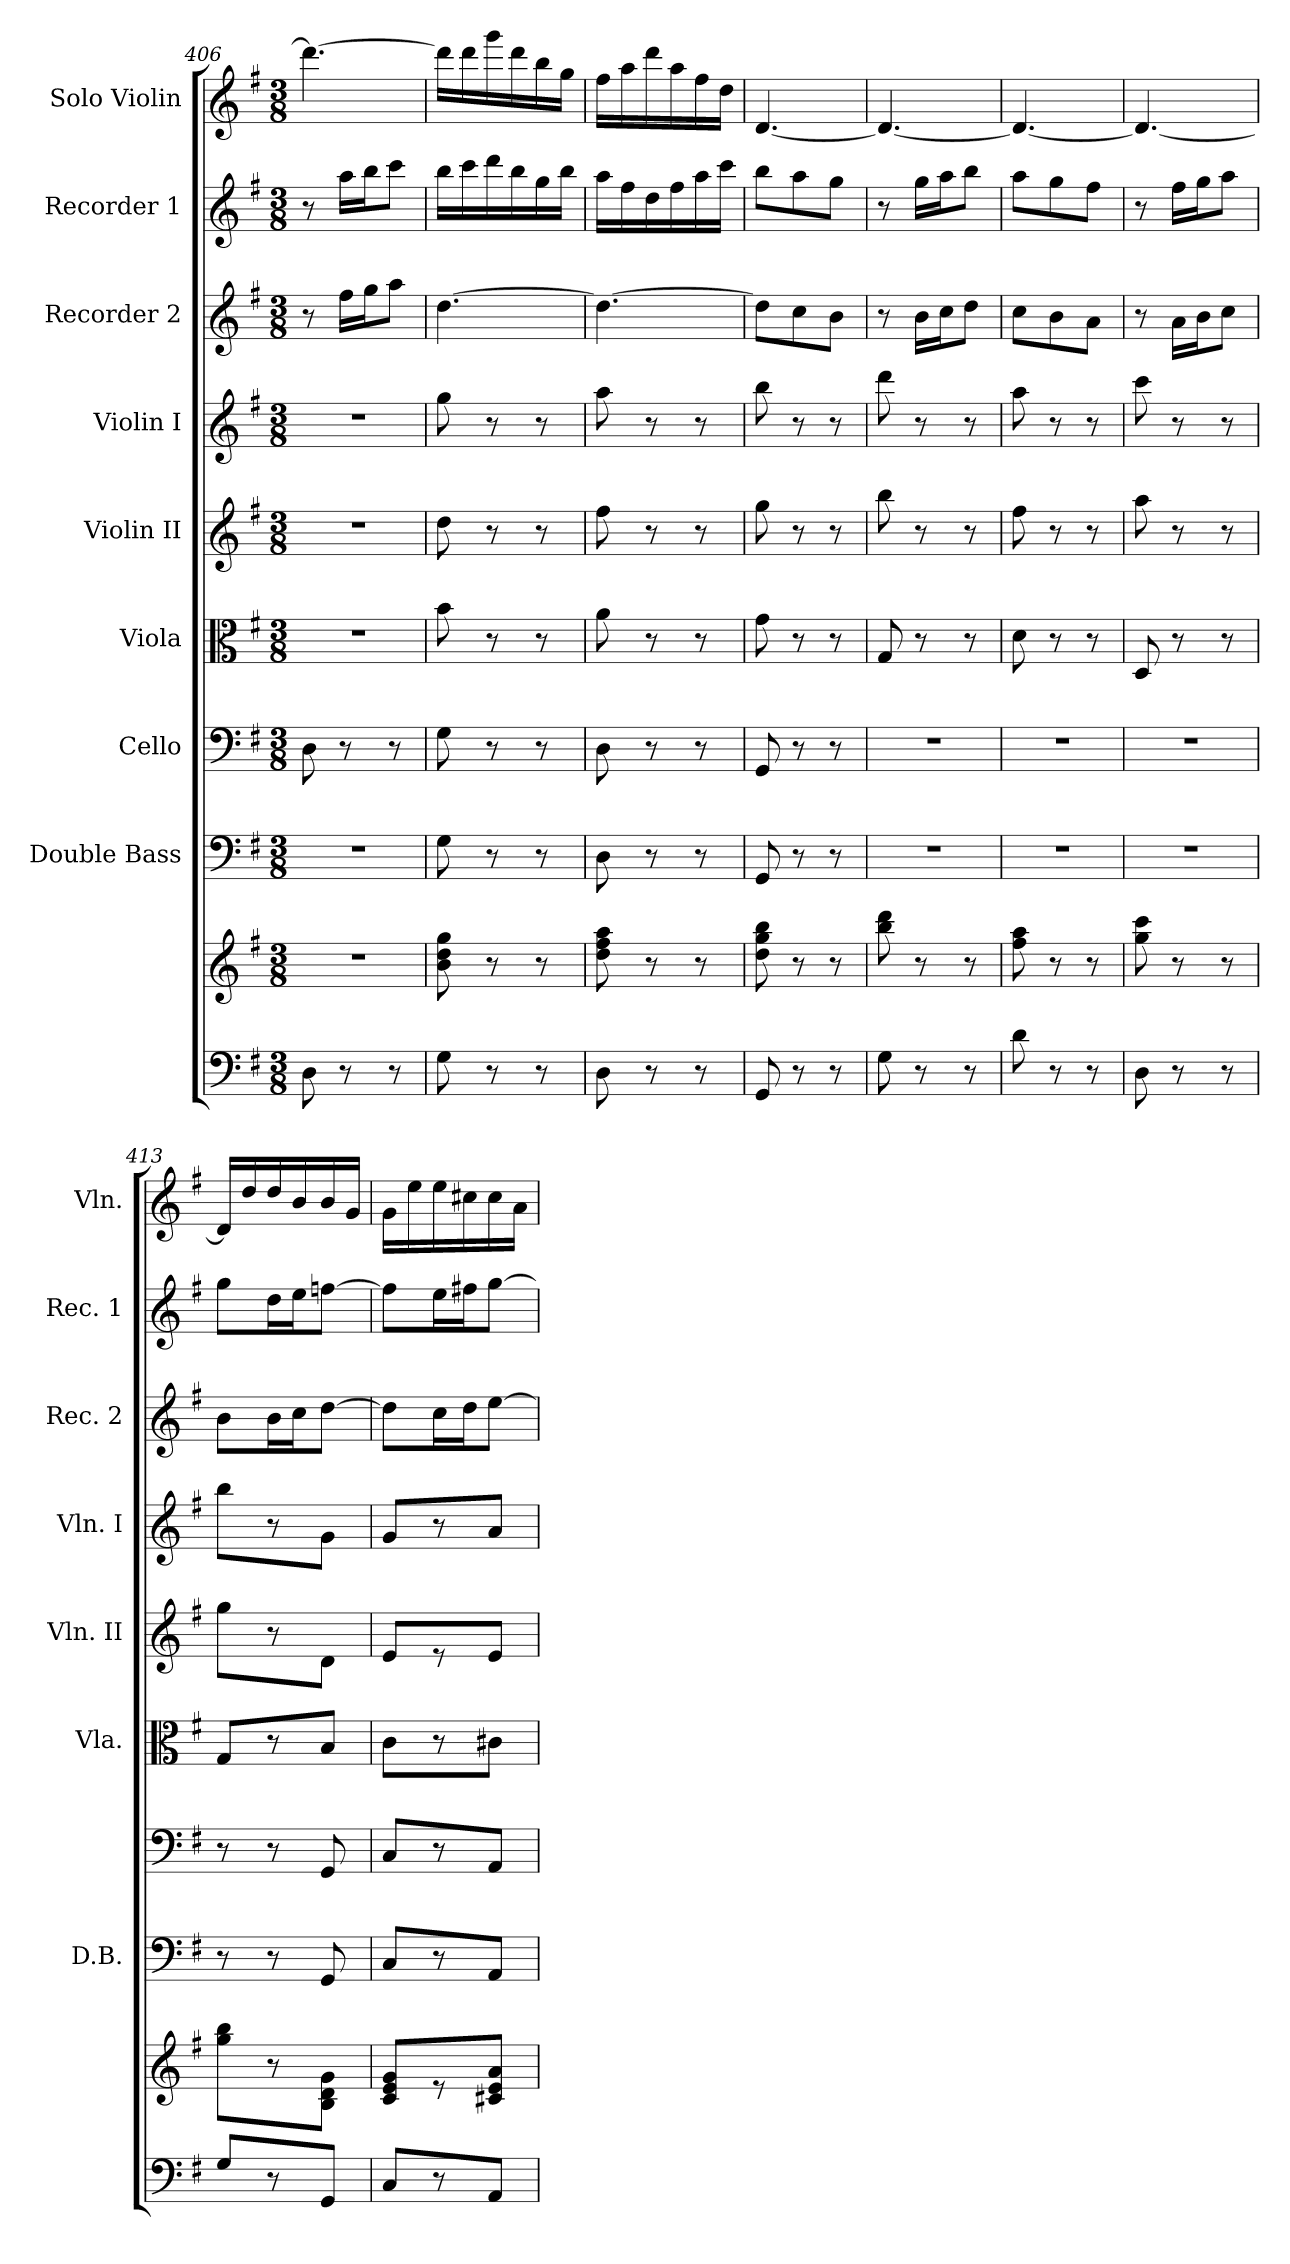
**kern	**kern	**kern	**kern	**kern	**kern	**kern	**kern	**kern	**kern
*part9	*part9	*part8	*part7	*part6	*part5	*part4	*part3	*part2	*part1
*staff10	*staff9	*staff8	*staff7	*staff6	*staff5	*staff4	*staff3	*staff2	*staff1
*	*	*I"Double Bass	*I"Cello	*I"Viola	*I"Violin II	*I"Violin I	*I"Recorder 2	*I"Recorder 1	*I"Solo Violin
*	*	*I'D.B.	*	*I'Vla.	*I'Vln. II	*I'Vln. I	*I'Rec. 2	*I'Rec. 1	*I'Vln.
*clefF4	*clefG2	*clefF4	*clefF4	*clefC3	*clefG2	*clefG2	*clefG2	*clefG2	*clefG2
*	*	*ITrd7c12	*	*	*	*	*	*	*
*k[f#]	*k[f#]	*k[f#]	*k[f#]	*k[f#]	*k[f#]	*k[f#]	*k[f#]	*k[f#]	*k[f#]
*G:	*G:	*G:	*G:	*G:	*G:	*G:	*G:	*G:	*G:
*M3/8	*M3/8	*M3/8	*M3/8	*M3/8	*M3/8	*M3/8	*M3/8	*M3/8	*M3/8
=406	=406	=406	=406	=406	=406	=406	=406	=406	=406
8D\	4.r	4.r	8D\	4.r	4.r	4.r	8r	8r	4.ddd\_
8r	.	.	8r	.	.	.	16ff#\LL	16aa\LL	.
.	.	.	.	.	.	.	16gg\J	16bb\J	.
8r	.	.	8r	.	.	.	8aa\J	8ccc\J	.
!!LO:LB:g=z
=407	=407	=407	=407	=407	=407	=407	=407	=407	=407
8G\	8b\ 8dd\ 8gg\	8GG\	8G\	8b\	8dd\	8gg\	[4.dd\	16bb\LL	16ddd\LL]
.	.	.	.	.	.	.	.	16ccc\	16ddd\
8r	8r	8r	8r	8r	8r	8r	.	16ddd\	16ggg\
.	.	.	.	.	.	.	.	16bb\	16ddd\
8r	8r	8r	8r	8r	8r	8r	.	16gg\	16bb\
.	.	.	.	.	.	.	.	16bb\JJ	16gg\JJ
=408	=408	=408	=408	=408	=408	=408	=408	=408	=408
8D\	8dd\ 8ff#\ 8aa\	8DD\	8D\	8a\	8ff#\	8aa\	4.dd\_	16aa\LL	16ff#\LL
.	.	.	.	.	.	.	.	16ff#\	16aa\
8r	8r	8r	8r	8r	8r	8r	.	16dd\	16ddd\
.	.	.	.	.	.	.	.	16ff#\	16aa\
8r	8r	8r	8r	8r	8r	8r	.	16aa\	16ff#\
.	.	.	.	.	.	.	.	16ccc\JJ	16dd\JJ
=409	=409	=409	=409	=409	=409	=409	=409	=409	=409
8GG/	8dd\ 8gg\ 8bb\	8GGG/	8GG/	8g\	8gg\	8bb\	8dd\L]	8bb\L	[4.d/
8r	8r	8r	8r	8r	8r	8r	8cc\	8aa\	.
8r	8r	8r	8r	8r	8r	8r	8b\J	8gg\J	.
=410	=410	=410	=410	=410	=410	=410	=410	=410	=410
8G\	8bb\ 8ddd\	4.r	4.r	8G/	8bb\	8ddd\	8r	8r	4.d/_
8r	8r	.	.	8r	8r	8r	16b\LL	16gg\LL	.
.	.	.	.	.	.	.	16cc\J	16aa\J	.
8r	8r	.	.	8r	8r	8r	8dd\J	8bb\J	.
=411	=411	=411	=411	=411	=411	=411	=411	=411	=411
8d\	8ff#\ 8aa\	4.r	4.r	8d\	8ff#\	8aa\	8cc\L	8aa\L	4.d/_
8r	8r	.	.	8r	8r	8r	8b\	8gg\	.
8r	8r	.	.	8r	8r	8r	8a\J	8ff#\J	.
=412	=412	=412	=412	=412	=412	=412	=412	=412	=412
8D\	8gg\ 8ccc\	4.r	4.r	8D/	8aa\	8ccc\	8r	8r	4.d/_
8r	8r	.	.	8r	8r	8r	16a\LL	16ff#\LL	.
.	.	.	.	.	.	.	16b\J	16gg\J	.
8r	8r	.	.	8r	8r	8r	8cc\J	8aa\J	.
=413	=413	=413	=413	=413	=413	=413	=413	=413	=413
8G/L	8gg\ 8bb\L	8r	8r	8G/L	8gg\L	8bb\L	8b\L	8gg\L	16d/LL]
.	.	.	.	.	.	.	.	.	16dd/
8r	8r	8r	8r	8r	8r	8r	16b\L	16dd\L	16dd/
.	.	.	.	.	.	.	16cc\J	16ee\J	16b/
8GG/J	8B\ 8d\ 8g\J	8GGG/	8GG/	8B/J	8d\J	8g\J	[8dd\J	[8ffn\J	16b/
.	.	.	.	.	.	.	.	.	16g/JJ
=414	=414	=414	=414	=414	=414	=414	=414	=414	=414
8C/L	8c/ 8e/ 8g/L	8CC/L	8C/L	8c\L	8e/L	8g/L	8dd\L]	8ff\L]	16g\LL
.	.	.	.	.	.	.	.	.	16ee\
8r	8r	8r	8r	8r	8r	8r	16cc\L	16ee\L	16ee\
.	.	.	.	.	.	.	16dd\J	16ff#X\J	16cc#X\
8AA/J	8c#X/ 8e/ 8a/J	8AAA/J	8AA/J	8c#X\J	8e/J	8a/J	[8ee\J	[8gg\J	16cc#\
.	.	.	.	.	.	.	.	.	16a\JJ
=	=	=	=	=	=	=	=	=	=
*-	*-	*-	*-	*-	*-	*-	*-	*-	*-
